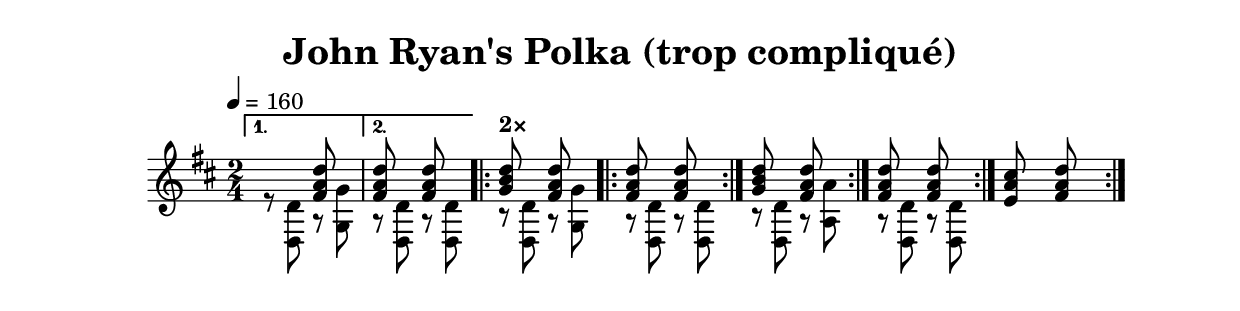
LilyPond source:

\version "2.24.4"
\header {
  title = "John Ryan's Polka (trop compliqué)"
}

lhA = {
  r8 <d d'>8 r8 <g g'>8
  r8 <d d'>8 r8 <d d'>8
}

leftHand = {
  \repeat volta 2 {
    \lhA \repeat volta 3 { \volta #'() { s1*0^\markup { \bold "2×" } } \lhA }
    r8 <d d'>8 r8 <a a'>8
    r8 <d d'>8 r8 <d d'>8
  }
}

rhA = \chordmode {
  d'/fis s d'/fis s 
  g s d'/fis s 
}

rightHand = \chordmode {
  \tempo 4 = 160
  \time 2/4
  \key d \major
  \repeat volta 2 {
    \alternative {
      \volta 1 { s4 d'8/fis s }
      \volta 2 { d'8/fis s d'/fis s }
    }
    g8 s d'/fis s 
    \repeat volta 2 { \rhA }
    d'/fis s d'/fis s 
    a/e s d'/fis s 
  }
}

piano = { 
  \tempo 4 = 160
  \time 2/4
  \key d \major
  \leftHand
}

\new Staff <<
  \new Voice = "right" { \voiceOne \rightHand }
  \new Voice= "left" { \voiceTwo \leftHand }
>>

% \score {
%   <<
%     \new ChordNames {
%       \set chordChanges = ##t
%       \rightHand
%     }
%     \new Staff \rightHand
%     \new Staff \piano
%   >>
%   \layout{ }
%   \midi { }
% }
